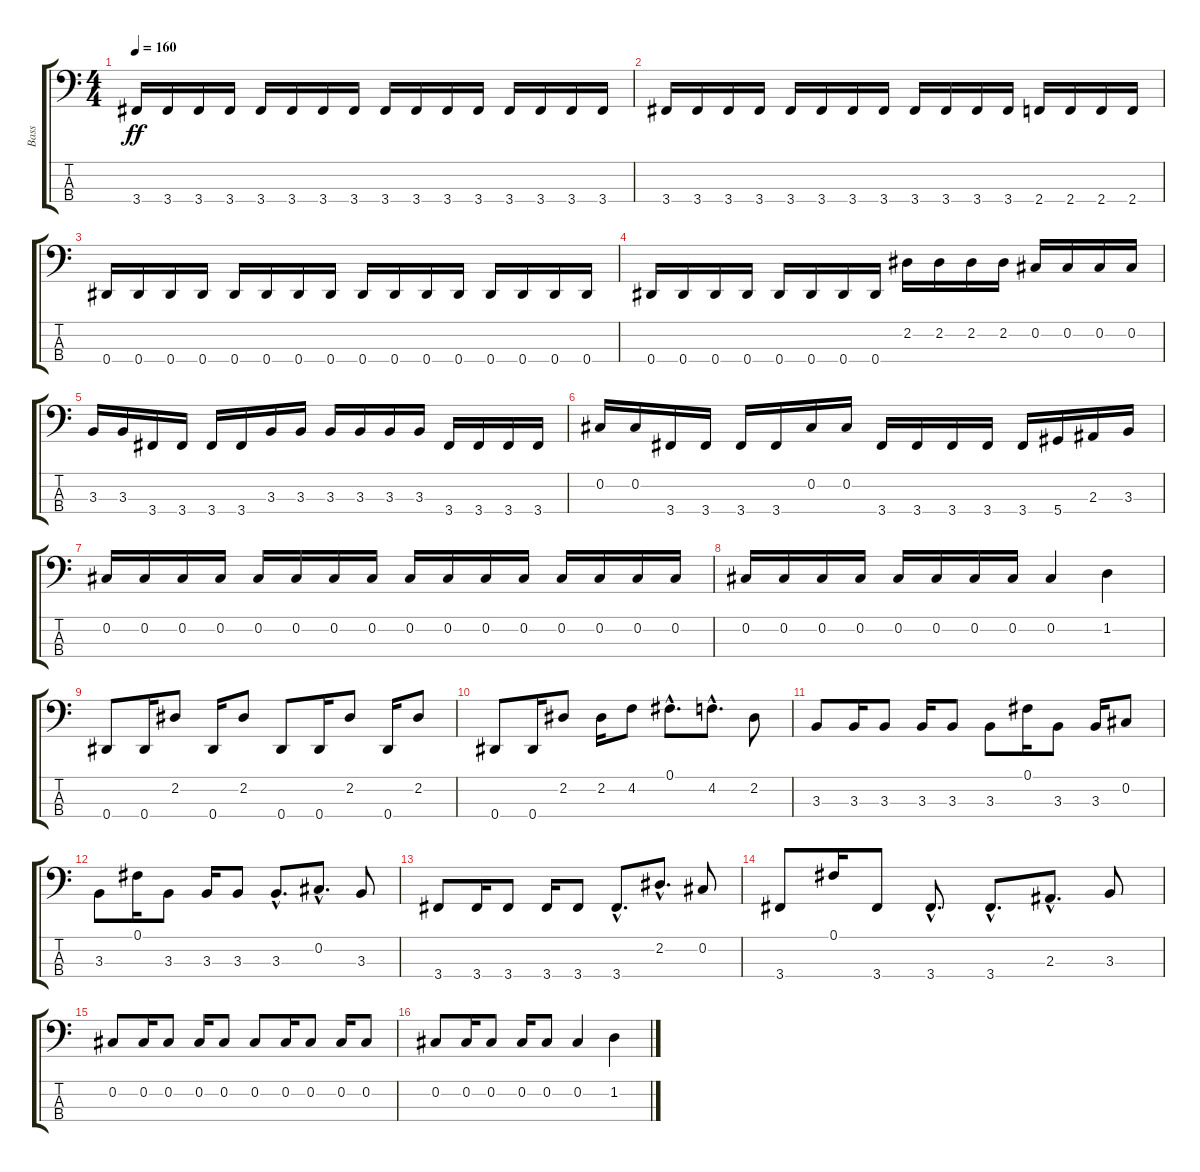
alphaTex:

\track ("Bass" "Bass") {instrument electricbasspick}
\staff {score tabs}
\tuning (Gb2 Db2 Ab1 Eb1) {hide}
\ts (4 4)
\tempo 160
\clef f4
\ks c
3.4.16{dy ff} 3.4.16 3.4.16 3.4.16 3.4.16 3.4.16 3.4.16 3.4.16 3.4.16 3.4.16 3.4.16 3.4.16 3.4.16 3.4.16 3.4.16 3.4.16 |
3.4.16 3.4.16 3.4.16 3.4.16 3.4.16 3.4.16 3.4.16 3.4.16 3.4.16 3.4.16 3.4.16 3.4.16 2.4.16 2.4.16 2.4.16 2.4.16 |
0.4.16 0.4.16 0.4.16 0.4.16 0.4.16 0.4.16 0.4.16 0.4.16 0.4.16 0.4.16 0.4.16 0.4.16 0.4.16 0.4.16 0.4.16 0.4.16 |
0.4.16 0.4.16 0.4.16 0.4.16 0.4.16 0.4.16 0.4.16 0.4.16 2.2.16 2.2.16 2.2.16 2.2.16 0.2.16 0.2.16 0.2.16 0.2.16 |
3.3.16 3.3.16 3.4.16 3.4.16 3.4.16 3.4.16 3.3.16 3.3.16 3.3.16 3.3.16 3.3.16 3.3.16 3.4.16 3.4.16 3.4.16 3.4.16 |
0.2.16 0.2.16 3.4.16 3.4.16 3.4.16 3.4.16 0.2.16 0.2.16 3.4.16 3.4.16 3.4.16 3.4.16 3.4.16 5.4.16 2.3.16 3.3.16 |
0.2.16 0.2.16 0.2.16 0.2.16 0.2.16 0.2.16 0.2.16 0.2.16 0.2.16 0.2.16 0.2.16 0.2.16 0.2.16 0.2.16 0.2.16 0.2.16 |
0.2.16 0.2.16 0.2.16 0.2.16 0.2.16 0.2.16 0.2.16 0.2.16 0.2.4 1.2.4 |
0.4.8 0.4.16 2.2.8 0.4.16 2.2.8 0.4.8 0.4.16 2.2.8 0.4.16 2.2.8 |
0.4.8 0.4.16 2.2.8 2.2.16 4.2.8 0.1{hac}.8{d} 4.2{hac}.8{d} 2.2.8 |
3.3.8 3.3.16 3.3.8 3.3.16 3.3.8 3.3.8 0.1.16 3.3.8 3.3.16 0.2.8 |
3.3.8 0.1.16 3.3.8 3.3.16 3.3.8 3.3{hac}.8{d} 0.2{hac}.8{d} 3.3.8 |
3.4.8 3.4.16 3.4.8 3.4.16 3.4.8 3.4{hac}.8{d} 2.2{hac}.8{d} 0.2.8 |
3.4.8 0.1.16 3.4.8 3.4{hac}.8{d} 3.4{hac}.8{d} 2.3{hac}.8{d} 3.3.8 |
0.2.8 0.2.16 0.2.8 0.2.16 0.2.8 0.2.8 0.2.16 0.2.8 0.2.16 0.2.8 |
0.2.8 0.2.16 0.2.8 0.2.16 0.2.8 0.2.4 1.2.4
